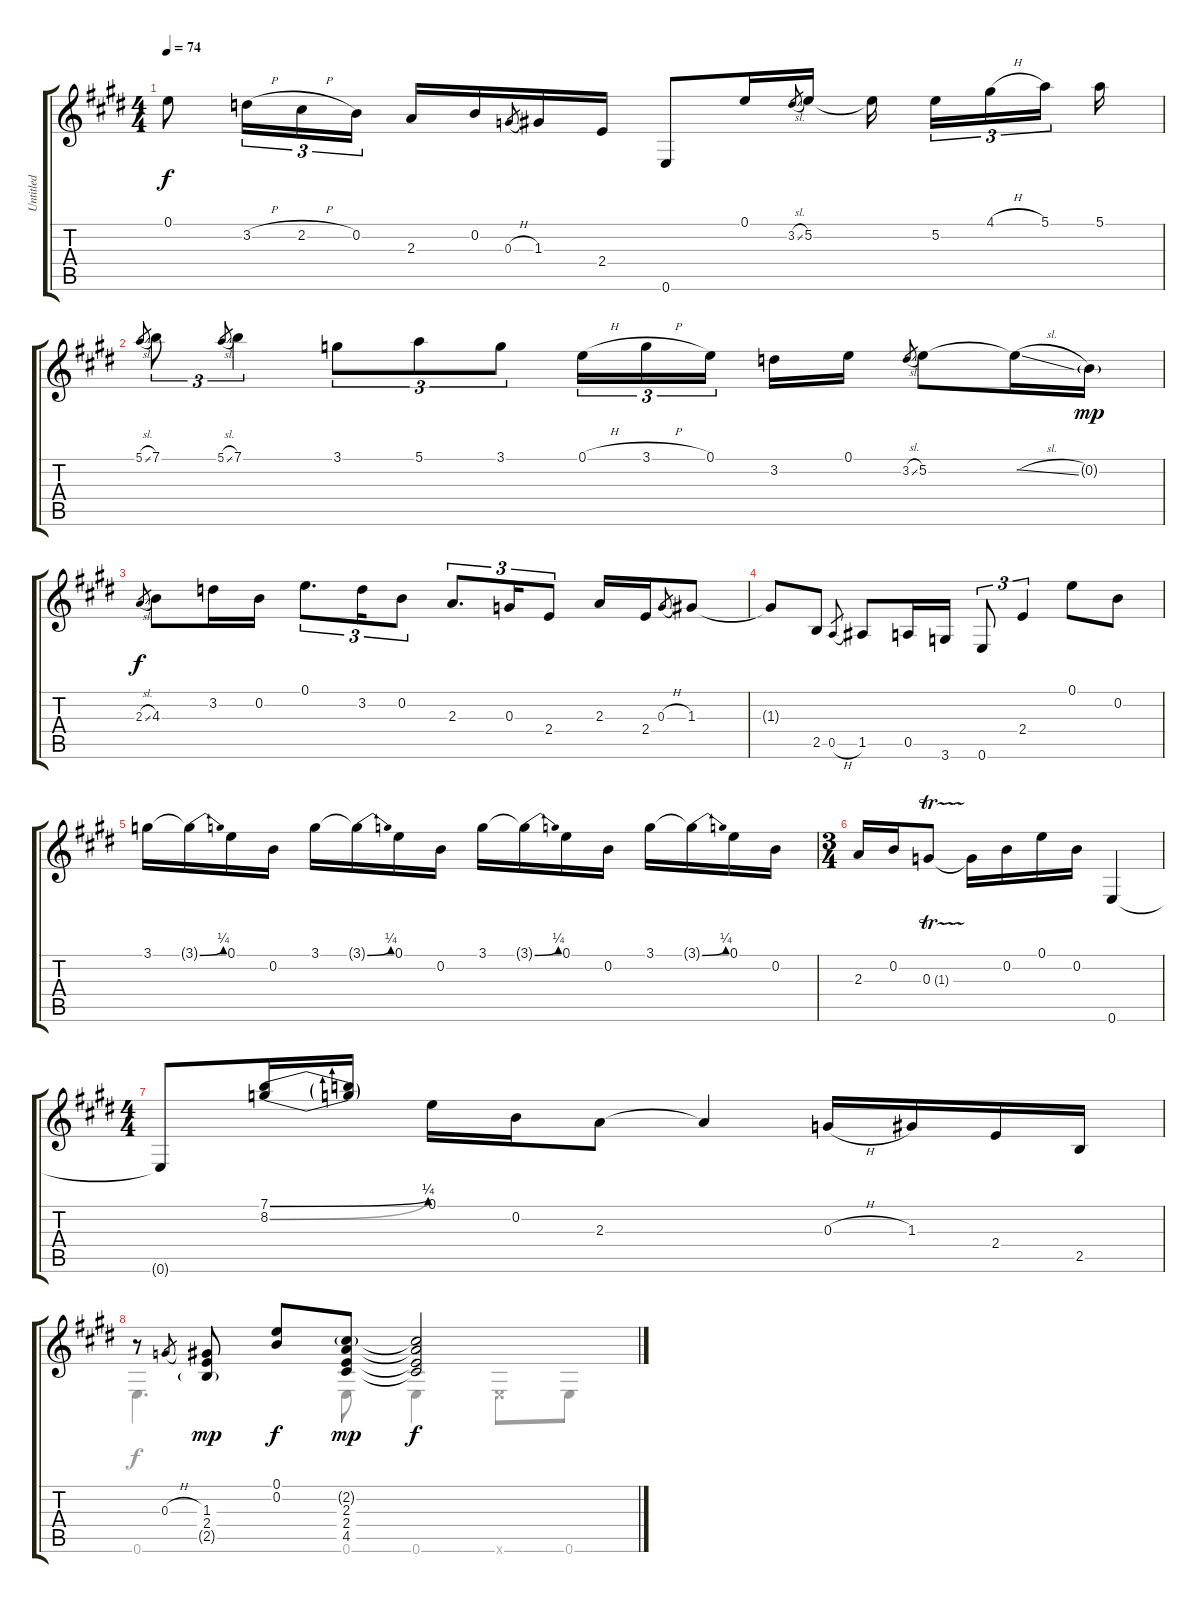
\track ("Untitled" "Untitled") {instrument acousticguitarnylon}
\staff {score tabs}
\tuning (E4 B3 G3 D3 A2 E2) {hide}
\voice
\ts (4 4)
\tempo 74
\clef g2
\ks e
0.1.8{dy f instrument acousticguitarnylon} 3.2{h}.16{tu (3 2)} 2.2{h}.16{tu (3 2)} 0.2.16{tu (3 2)} 2.3.16 0.2.16 0.3{h}.8{gr} 1.3.16 2.4.16 0.6.8 0.1.16 3.2{sl}.8{gr} 5.2.16 5.2{t}.16{beam splitsecondary} 5.2.16{tu (3 2)} 4.1{h}.16{tu (3 2)} 5.1.16{tu (3 2) beam splitsecondary} 5.1.16 |
\ks c#minor
5.1{sl}.8{gr} 7.1.8{tu (3 2)} 5.1{sl}.8{gr} 7.1.4{tu (3 2)} 3.1.8{tu (3 2)} 5.1.8{tu (3 2)} 3.1.8{tu (3 2)} 0.1{h}.16{tu (3 2)} 3.1{h}.16{tu (3 2)} 0.1.16{tu (3 2) beam splitsecondary} 3.2.16 0.1.16 3.2{sl}.8{gr} 5.2.8 5.2{sl t}.16 0.2{g}.16{dy mp} |
\ks e
2.3{sl}.8{gr dy f} 4.3.8 3.2.16 0.2.16 0.1.8{d tu (3 2)} 3.2.16{tu (3 2)} 0.2.8{tu (3 2)} 2.3.8{d tu (3 2)} 0.3.16{tu (3 2)} 2.4.8{tu (3 2)} 2.3.16 2.4.16 0.3{h}.8{gr} 1.3.8 |
\ks c#minor
1.3{t}.8 2.5.8 0.5{h}.8{gr} 1.5.8 0.5.16 3.6.16 0.6.8{tu (3 2)} 2.4.4{tu (3 2)} 0.1.8 0.2.8 |
\ks e
3.1.16 3.1{be (bend 0 0 60 1) t}.16 0.1.16 0.2.16 3.1.16 3.1{be (bend 0 0 60 1) t}.16 0.1.16 0.2.16 3.1.16 3.1{be (bend 0 0 60 1) t}.16 0.1.16 0.2.16 3.1.16 3.1{be (bend 0 0 60 1) t}.16 0.1.16 0.2.16 |
\ts (3 4)
\ks c#minor
2.3.16 0.2.16 0.3{tr (1 32)}.8 0.3{t}.16 0.2.16 0.1.16 0.2.16 0.6.4 |
\ts (4 4)
\ks e
0.6{t}.8 (7.1{be (bend 0 0 60 1)} 8.2{be (bend 0 0 60 1)}).16 (7.1{t} 8.2{t}).16 0.1.16 0.2.16 2.3.8 2.3{t}.4 0.3{h}.16 1.3.16 2.4.16 2.5.16 |
\ks c#minor
r.8 0.3{h}.8{gr} (1.3 2.4 2.5{g}).8{dy mp} (0.1 0.2).8{dy f} (2.2{g} 2.3 2.4 4.5).8{dy mp} (2.2{t} 2.3{t} 2.4{t} 4.5{t}).2{dy f}
\voice
\clef g2
\ottava regular
\simile none
\ks e
|
\ks c#minor
|
\ks e
|
\ks c#minor
|
\ks e
|
\ks c#minor
|
\ks e
|
\ks c#minor
0.6.4{d} 0.6.8 0.6.4 0.6{x}.8 0.6.8
